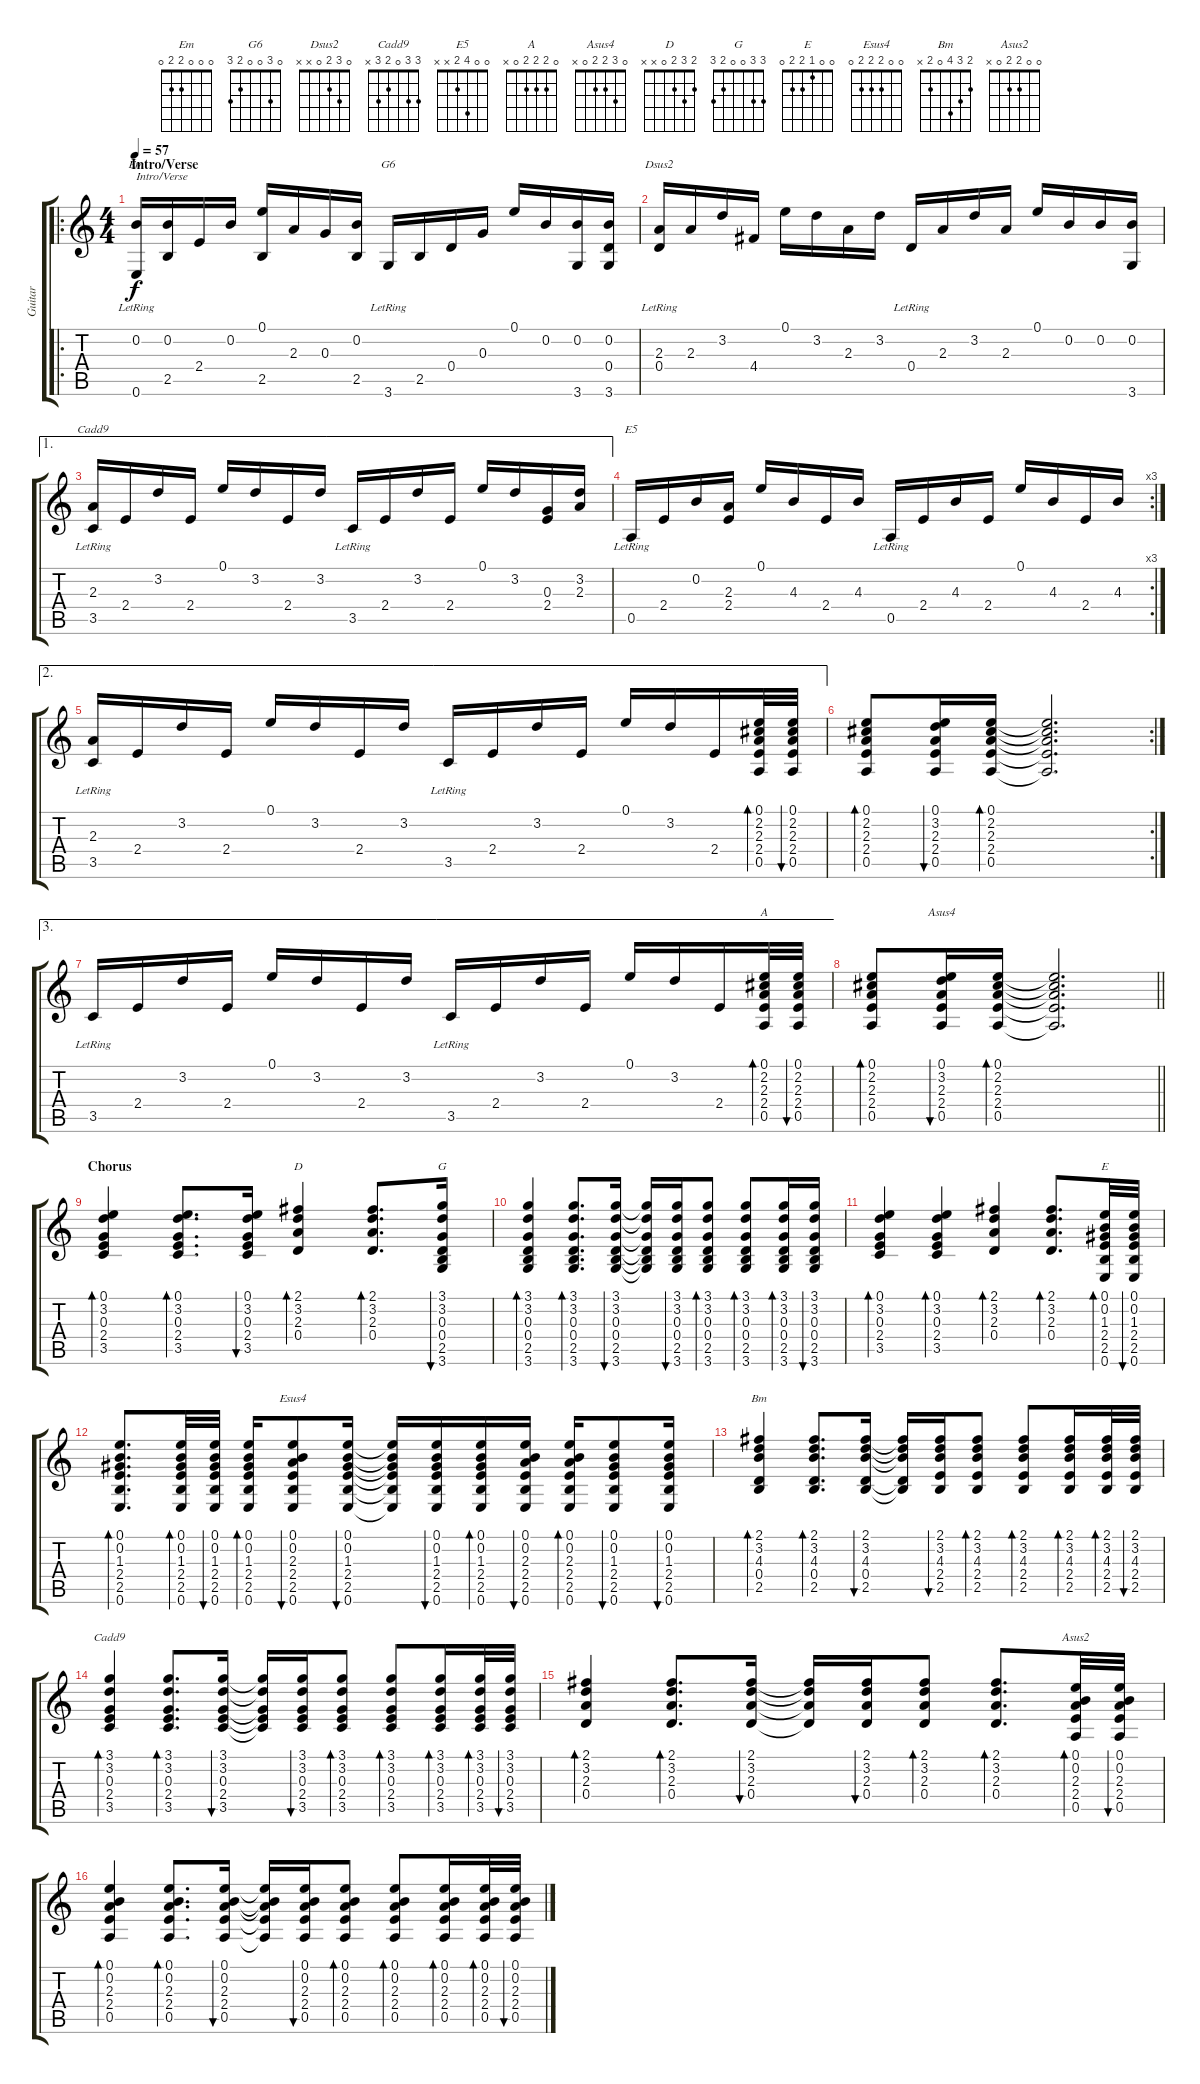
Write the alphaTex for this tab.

\track ("Guitar" "Guitar") {instrument acousticguitarsteel}
\staff {score tabs}
\tuning (E4 B3 G3 D3 A2 E2) {hide}
\chord ("Em" 0 0 0 2 2 0)
\chord ("G6" 0 3 0 0 2 3)
\chord ("Dsus2" 0 3 2 0 x x)
\chord ("Cadd9" 0 3 0 2 3 x)
\chord ("E5" 0 0 4 2 x x)
\chord ("A" 0 2 2 2 0 x)
\chord ("Asus4" 0 3 2 2 0 x)
\chord ("D" 2 3 2 0 x x)
\chord ("G" 3 3 0 0 2 3)
\chord ("E" 0 0 1 2 2 0)
\chord ("Esus4" 0 0 2 2 2 0)
\chord ("Bm" 2 3 4 0 2 x)
\chord ("Cadd9" 3 3 0 2 3 x)
\chord ("Asus2" 0 0 2 2 0 x)
\ro
\ts (4 4)
\section ("" "Intro/Verse")
\tempo 57
\clef g2
\ks c
(0.2 0.6{lr}).16{ch "Em" txt "Intro/Verse" dy f instrument acousticguitarsteel} (0.2 2.5).16 2.4.16 0.2.16 (0.1 2.5).16 2.3.16 0.3.16 (0.2 2.5).16 3.6{lr}.16{ch "G6"} 2.5.16 0.4.16 0.3.16 0.1.16 0.2.16 (0.2 3.6).16 (0.2 0.4 3.6).16 |
(2.3 0.4{lr}).16{ch "Dsus2"} 2.3.16 3.2.16 4.4.16 0.1.16 3.2.16 2.3.16 3.2.16 0.4{lr}.16 2.3.16 3.2.16 2.3.16 0.1.16 0.2.16 0.2.16 (0.2 3.6).16 |
\ae 1
(2.3 3.5{lr}).16{ch "Cadd9"} 2.4.16 3.2.16 2.4.16 0.1.16 3.2.16 2.4.16 3.2.16 3.5{lr}.16 2.4.16 3.2.16 2.4.16 0.1.16 3.2.16 (0.3 2.4).16 (3.2 2.3).16 |
\rc 3
0.5{lr}.16{ch "E5"} 2.4.16 0.2.16 (2.3 2.4).16 0.1.16 4.3.16 2.4.16 4.3.16 0.5{lr}.16 2.4.16 4.3.16 2.4.16 0.1.16 4.3.16 2.4.16 4.3.16 |
\ae 2
(2.3 3.5{lr}).16 2.4.16 3.2.16 2.4.16 0.1.16 3.2.16 2.4.16 3.2.16 3.5{lr}.16 2.4.16 3.2.16 2.4.16 0.1.16 3.2.16 2.4.16 (0.1 2.2 2.3 2.4 0.5).32{bd 60} (0.1 2.2 2.3 2.4 0.5).32{bu 60} |
\rc 2
(0.1 2.2 2.3 2.4 0.5).8{bd 60} (0.1 3.2 2.3 2.4 0.5).16{bu 60} (0.1 2.2 2.3 2.4 0.5).16{bd 60} (0.1{t} 2.2{t} 2.3{t} 2.4{t} 0.5{t}).2{d} |
\ae 3
3.5{lr}.16 2.4.16 3.2.16 2.4.16 0.1.16 3.2.16 2.4.16 3.2.16 3.5{lr}.16 2.4.16 3.2.16 2.4.16 0.1.16 3.2.16 2.4.16 (0.1 2.2 2.3 2.4 0.5).32{bd 60 ch "A"} (0.1 2.2 2.3 2.4 0.5).32{bu 60} |
\barLineRight lightlight
(0.1 2.2 2.3 2.4 0.5).8{bd 60} (0.1 3.2 2.3 2.4 0.5).16{bu 60 ch "Asus4"} (0.1 2.2 2.3 2.4 0.5).16{bd 60} (0.1{t} 2.2{t} 2.3{t} 2.4{t} 0.5{t}).2{d} |
\section ("" "Chorus")
(0.1 3.2 0.3 2.4 3.5).4{bd 60} (0.1 3.2 0.3 2.4 3.5).8{d bd 60} (0.1 3.2 0.3 2.4 3.5).16{bu 60} (2.1 3.2 2.3 0.4).4{bd 60 ch "D"} (2.1 3.2 2.3 0.4).8{d bd 60} (3.1 3.2 0.3 0.4 2.5 3.6).16{bu 60 ch "G"} |
(3.1 3.2 0.3 0.4 2.5 3.6).4{bd 60} (3.1 3.2 0.3 0.4 2.5 3.6).8{d bd 60} (3.1 3.2 0.3 0.4 2.5 3.6).16{bu 60} (3.1{t} 3.2{t} 0.3{t} 0.4{t} 2.5{t} 3.6{t}).16 (3.1 3.2 0.3 0.4 2.5 3.6).16{bu 60} (3.1 3.2 0.3 0.4 2.5 3.6).8{bd 60} (3.1 3.2 0.3 0.4 2.5 3.6).8{bd 60} (3.1 3.2 0.3 0.4 2.5 3.6).16{bd 60} (3.1 3.2 0.3 0.4 2.5 3.6).16{bu 60} |
(0.1 3.2 0.3 2.4 3.5).4{bd 60} (0.1 3.2 0.3 2.4 3.5).4{bd 60} (2.1 3.2 2.3 0.4).4{bd 60} (2.1 3.2 2.3 0.4).8{d bd 60} (0.1 0.2 1.3 2.4 2.5 0.6).32{bd 60 ch "E"} (0.1 0.2 1.3 2.4 2.5 0.6).32{bu 60} |
(0.1 0.2 1.3 2.4 2.5 0.6).8{d bd 60} (0.1 0.2 1.3 2.4 2.5 0.6).32{bd 60} (0.1 0.2 1.3 2.4 2.5 0.6).32{bu 60} (0.1 0.2 1.3 2.4 2.5 0.6).16{bd 60} (0.1 0.2 2.3 2.4 2.5 0.6).8{bu 60 ch "Esus4"} (0.1 0.2 1.3 2.4 2.5 0.6).16{bu 60} (0.1{t} 0.2{t} 1.3{t} 2.4{t} 2.5{t} 0.6{t}).16 (0.1 0.2 1.3 2.4 2.5 0.6).16{bu 60} (0.1 0.2 1.3 2.4 2.5 0.6).16{bd 60} (0.1 0.2 2.3 2.4 2.5 0.6).16{bu 60} (0.1 0.2 2.3 2.4 2.5 0.6).16{bd 60} (0.1 0.2 1.3 2.4 2.5 0.6).8{bu 60} (0.1 0.2 1.3 2.4 2.5 0.6).16{bu 60} |
(2.1 3.2 4.3 0.4 2.5).4{bd 60 ch "Bm"} (2.1 3.2 4.3 0.4 2.5).8{d bd 60} (2.1 3.2 4.3 0.4 2.5).16{bu 60} (2.1{t} 3.2{t} 4.3{t} 0.4{t} 2.5{t}).16 (2.1 3.2 4.3 2.4 2.5).16{bu 60} (2.1 3.2 4.3 2.4 2.5).8{bd 60} (2.1 3.2 4.3 2.4 2.5).8{bd 60} (2.1 3.2 4.3 2.4 2.5).16{bd 60} (2.1 3.2 4.3 2.4 2.5).32{bd 60} (2.1 3.2 4.3 2.4 2.5).32{bu 60} |
(3.1 3.2 0.3 2.4 3.5).4{bd 60 ch "Cadd9"} (3.1 3.2 0.3 2.4 3.5).8{d bd 60} (3.1 3.2 0.3 2.4 3.5).16{bu 60} (3.1{t} 3.2{t} 0.3{t} 2.4{t} 3.5{t}).16 (3.1 3.2 0.3 2.4 3.5).16{bu 60} (3.1 3.2 0.3 2.4 3.5).8{bd 60} (3.1 3.2 0.3 2.4 3.5).8{bd 60} (3.1 3.2 0.3 2.4 3.5).16{bd 60} (3.1 3.2 0.3 2.4 3.5).32{bd 60} (3.1 3.2 0.3 2.4 3.5).32{bu 60} |
(2.1 3.2 2.3 0.4).4{bd 60} (2.1 3.2 2.3 0.4).8{d bd 60} (2.1 3.2 2.3 0.4).16{bu 60} (2.1{t} 3.2{t} 2.3{t} 0.4{t}).16 (2.1 3.2 2.3 0.4).16{bu 60} (2.1 3.2 2.3 0.4).8{bd 60} (2.1 3.2 2.3 0.4).8{d bd 60} (0.1 0.2 2.3 2.4 0.5).32{bd 60 ch "Asus2"} (0.1 0.2 2.3 2.4 0.5).32{bu 60} |
(0.1 0.2 2.3 2.4 0.5).4{bd 60} (0.1 0.2 2.3 2.4 0.5).8{d bd 60} (0.1 0.2 2.3 2.4 0.5).16{bu 60} (0.1{t} 0.2{t} 2.3{t} 2.4{t} 0.5{t}).16 (0.1 0.2 2.3 2.4 0.5).16{bu 60} (0.1 0.2 2.3 2.4 0.5).8{bd 60} (0.1 0.2 2.3 2.4 0.5).8{bd 60} (0.1 0.2 2.3 2.4 0.5).16{bd 60} (0.1 0.2 2.3 2.4 0.5).32{bd 60} (0.1 0.2 2.3 2.4 0.5).32{bu 60}
